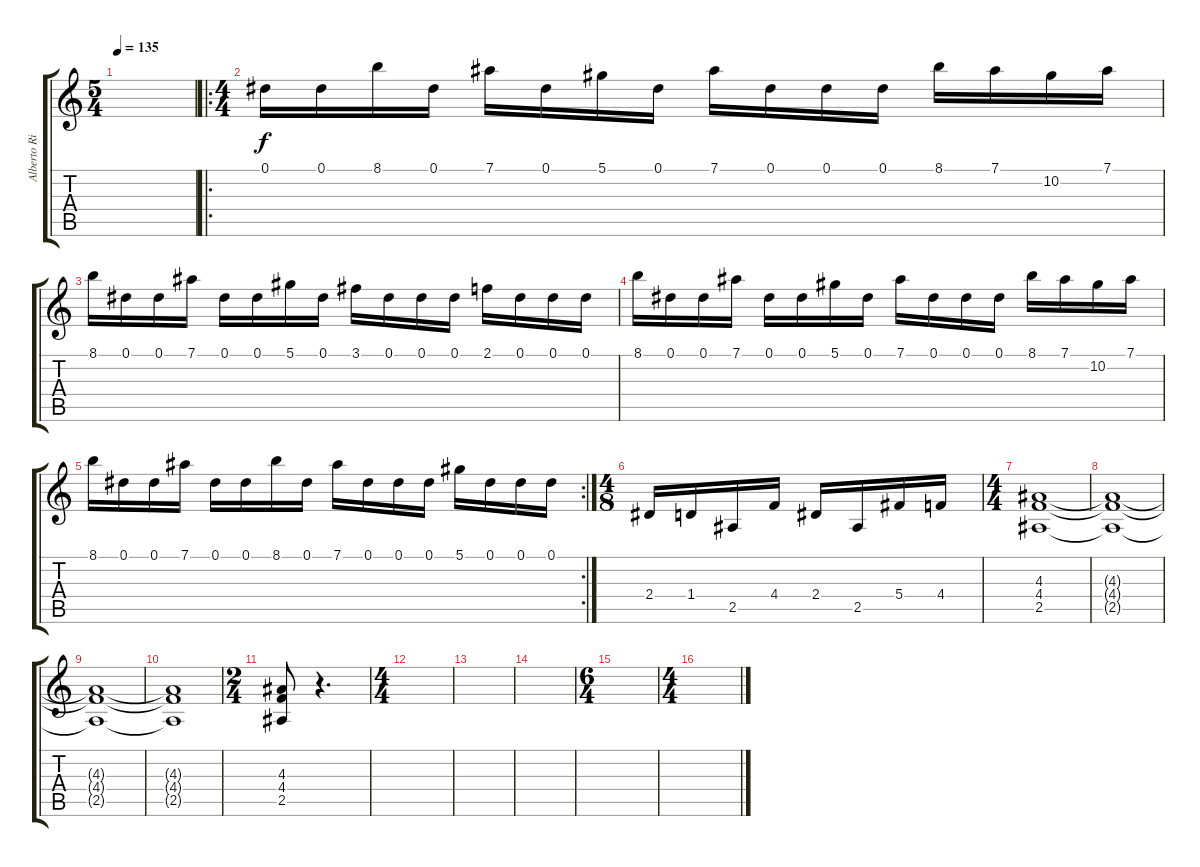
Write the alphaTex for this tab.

\track ("Alberto Rionda (I)" "Alberto Ri") {instrument distortionguitar}
\staff {score tabs}
\tuning (Eb4 Bb3 Gb3 Db3 Ab2 Eb2) {hide}
\ts (5 4)
\tempo 135
\clef g2
\ks c
|
\ro
\ts (4 4)
0.1.16 0.1.16 8.1.16 0.1.16 7.1.16 0.1.16 5.1.16 0.1.16 7.1.16 0.1.16 0.1.16 0.1.16 8.1.16 7.1.16 10.2.16 7.1.16 |
8.1.16 0.1.16 0.1.16 7.1.16 0.1.16 0.1.16 5.1.16 0.1.16 3.1.16 0.1.16 0.1.16 0.1.16 2.1.16 0.1.16 0.1.16 0.1.16 |
8.1.16 0.1.16 0.1.16 7.1.16 0.1.16 0.1.16 5.1.16 0.1.16 7.1.16 0.1.16 0.1.16 0.1.16 8.1.16 7.1.16 10.2.16 7.1.16 |
\rc 2
8.1.16 0.1.16 0.1.16 7.1.16 0.1.16 0.1.16 8.1.16 0.1.16 7.1.16 0.1.16 0.1.16 0.1.16 5.1.16 0.1.16 0.1.16 0.1.16 |
\ts (4 8)
2.4.16{volume 12} 1.4.16 2.5.16 4.4.16 2.4.16 2.5.16 5.4.16 4.4.16 |
\ts (4 4)
(4.3 4.4 2.5).1 |
(4.3{t} 4.4{t} 2.5{t}).1 |
(4.3{t} 4.4{t} 2.5{t}).1 |
(4.3{t} 4.4{t} 2.5{t}).1 |
\ts (2 4)
(4.3 4.4 2.5).8 r.4{d} |
\ts (4 4)
|
|
|
\ts (6 4)
|
\ts (4 4)
